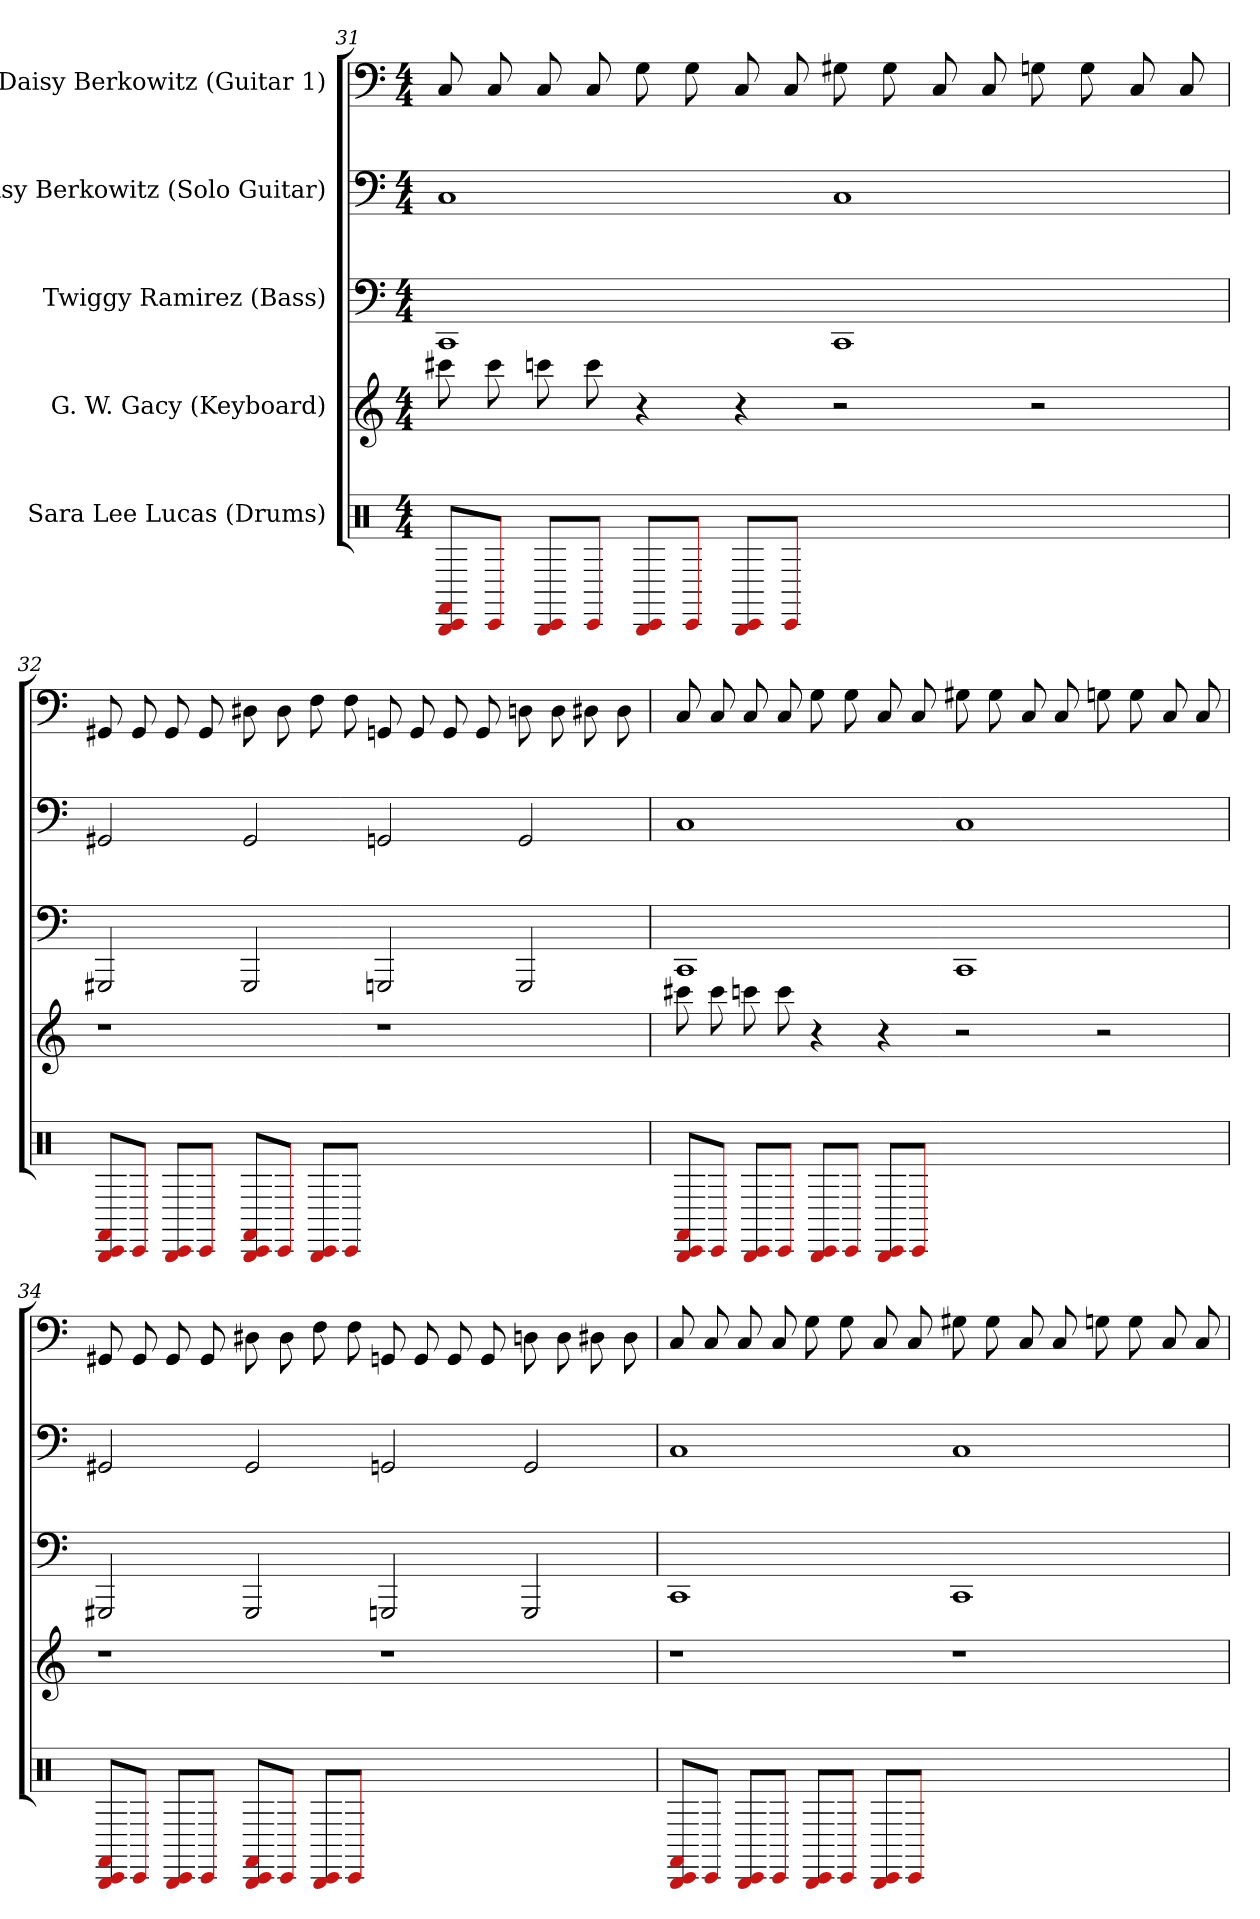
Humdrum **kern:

**kern	**kern	**kern	**kern	**kern
*part5	*part4	*part3	*part2	*part1
*staff5	*staff4	*staff3	*staff2	*staff1
*I"Sara Lee Lucas (Drums)	*I"G. W. Gacy (Keyboard)	*I"Twiggy Ramirez (Bass)	*I"Daisy Berkowitz (Solo Guitar)	*I"Daisy Berkowitz (Guitar 1)
*clefX	*	*	*	*
*k[]	*k[]	*k[]	*k[]	*k[]
*M4/4	*M4/4	*M4/4	*M4/4	*M4/4
=31	=31	=31	=31	=31
8FF/ 8CC/ 8BBB/L	8ccc#	1CC	1C	8C
8CC/J	8ccc#	.	.	8C
8CC/ 8BBB/L	8ccc	.	.	8C
8CC/J	8ccc	.	.	8C
8CC/ 8BBB/L	4r	.	.	8G
8CC/J	.	.	.	8G
8CC/ 8BBB/L	4r	.	.	8C
8CC/J	.	.	.	8C
1ryy	2r	1CC	1C	8G#
.	.	.	.	8G#
.	.	.	.	8C
.	.	.	.	8C
.	2r	.	.	8G
.	.	.	.	8G
.	.	.	.	8C
.	.	.	.	8C
=32	=32	=32	=32	=32
8FF/ 8CC/ 8BBB/L	1r	2GGG#	2GG#	8GG#
8CC/J	.	.	.	8GG#
8CC/ 8BBB/L	.	.	.	8GG#
8CC/J	.	.	.	8GG#
8FF/ 8CC/ 8BBB/L	.	2GGG#	2GG#	8D#
8CC/J	.	.	.	8D#
8CC/ 8BBB/L	.	.	.	8F
8CC/J	.	.	.	8F
1ryy	1r	2GGG	2GG	8GG
.	.	.	.	8GG
.	.	.	.	8GG
.	.	.	.	8GG
.	.	2GGG	2GG	8D
.	.	.	.	8D
.	.	.	.	8D#
.	.	.	.	8D#
=33	=33	=33	=33	=33
8FF/ 8CC/ 8BBB/L	8ccc#	1CC	1C	8C
8CC/J	8ccc#	.	.	8C
8CC/ 8BBB/L	8ccc	.	.	8C
8CC/J	8ccc	.	.	8C
8CC/ 8BBB/L	4r	.	.	8G
8CC/J	.	.	.	8G
8CC/ 8BBB/L	4r	.	.	8C
8CC/J	.	.	.	8C
1ryy	2r	1CC	1C	8G#
.	.	.	.	8G#
.	.	.	.	8C
.	.	.	.	8C
.	2r	.	.	8G
.	.	.	.	8G
.	.	.	.	8C
.	.	.	.	8C
=34	=34	=34	=34	=34
8FF/ 8CC/ 8BBB/L	1r	2GGG#	2GG#	8GG#
8CC/J	.	.	.	8GG#
8CC/ 8BBB/L	.	.	.	8GG#
8CC/J	.	.	.	8GG#
8FF/ 8CC/ 8BBB/L	.	2GGG#	2GG#	8D#
8CC/J	.	.	.	8D#
8CC/ 8BBB/L	.	.	.	8F
8CC/J	.	.	.	8F
1ryy	1r	2GGG	2GG	8GG
.	.	.	.	8GG
.	.	.	.	8GG
.	.	.	.	8GG
.	.	2GGG	2GG	8D
.	.	.	.	8D
.	.	.	.	8D#
.	.	.	.	8D#
=35	=35	=35	=35	=35
8FF/ 8CC/ 8BBB/L	1r	1CC	1C	8C
8CC/J	.	.	.	8C
8CC/ 8BBB/L	.	.	.	8C
8CC/J	.	.	.	8C
8CC/ 8BBB/L	.	.	.	8G
8CC/J	.	.	.	8G
8CC/ 8BBB/L	.	.	.	8C
8CC/J	.	.	.	8C
1ryy	1r	1CC	1C	8G#
.	.	.	.	8G#
.	.	.	.	8C
.	.	.	.	8C
.	.	.	.	8G
.	.	.	.	8G
.	.	.	.	8C
.	.	.	.	8C
=	=	=	=	=
*-	*-	*-	*-	*-
